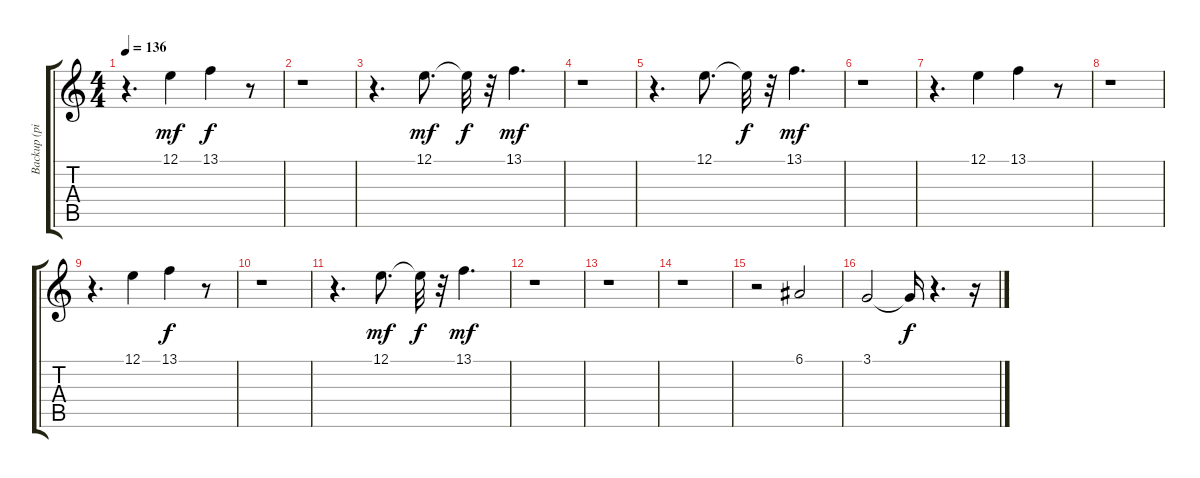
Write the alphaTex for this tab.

\track ("Backup (piccolo)" "Backup (pi") {instrument piccolo}
\staff {score tabs}
\tuning (E4 B3 G3 D3 A2 E2) {hide}
\ts (4 4)
\tempo 136
\clef g2
\ks c
r.4{d dy mf} 12.1.4 13.1.4{dy f} r.8 |
r.1 |
r.4{d} 12.1.8{d dy mf} 12.1{t}.32{dy f} r.32 13.1.4{d dy mf} |
r.1 |
r.4{d} 12.1.8{d} 12.1{t}.32{dy f} r.32 13.1.4{d dy mf} |
r.1 |
r.4{d} 12.1.4 13.1.4 r.8 |
r.1 |
r.4{d} 12.1.4 13.1.4{dy f} r.8 |
r.1 |
r.4{d} 12.1.8{d dy mf} 12.1{t}.32{dy f} r.32 13.1.4{d dy mf} |
r.1 |
r.1 |
r.1 |
r.2 6.1.2 |
3.1.2 3.1{t}.16{dy f} r.4{d} r.16
